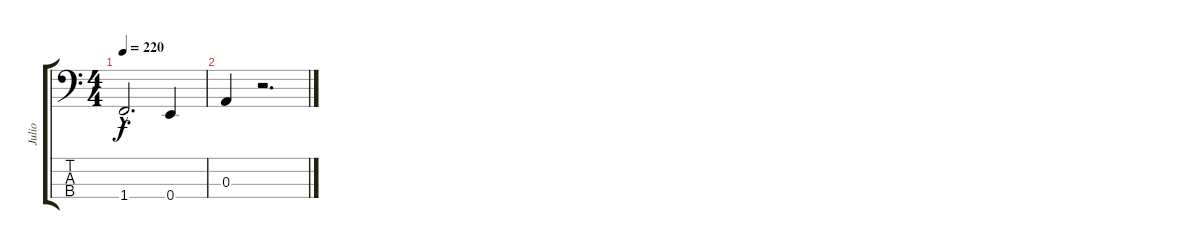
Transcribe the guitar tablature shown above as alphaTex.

\track ("Julio" "Julio") {instrument electricbassfinger}
\staff {score tabs}
\tuning (G2 D2 A1 E1) {hide}
\ts (4 4)
\tempo 220
\clef f4
\ks c
1.4{hac}.2{d dy f} 0.4.4 |
0.3.4 r.2{d}
